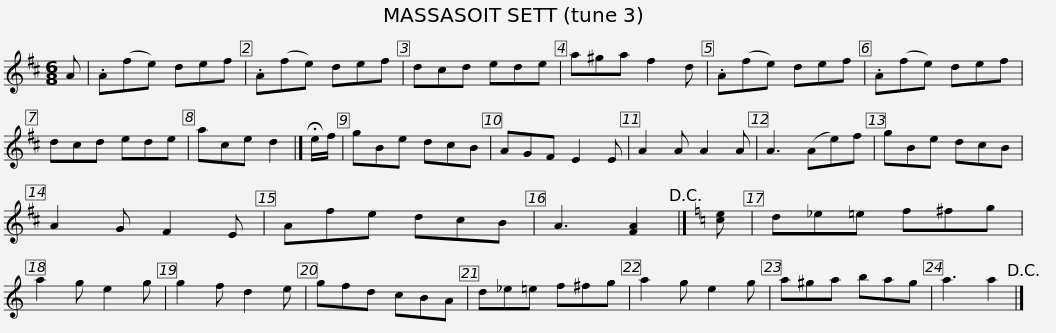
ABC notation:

X:1
L:1/8
M:6/8
I:linebreak $
K:D
V:1 treble
V:1
 A | .A(fe) def | .A(fe) def | dcd ede | a^ga f2 d | %5
 .A(fe) def | .A(fe) def | dcd ede |$ ace d2 |] !fermata!e/f/ | %10
 gBe dcB | AGF E2 E | A2 A A2 A | A3 (Ae)f | gBe dcB | %15
 A2 G F2 E | Afe dcB |$ A3 [FA]2!D.C.! |][K:C] [ce] | d_e=e f^fg | %20
 a2 g e2 g | g2 f d2 e | gfd cBA | d_e=e f^fg | a2 g e2 g |$ %25
 a^ga bag | a3 a2!D.C.! |] %27
